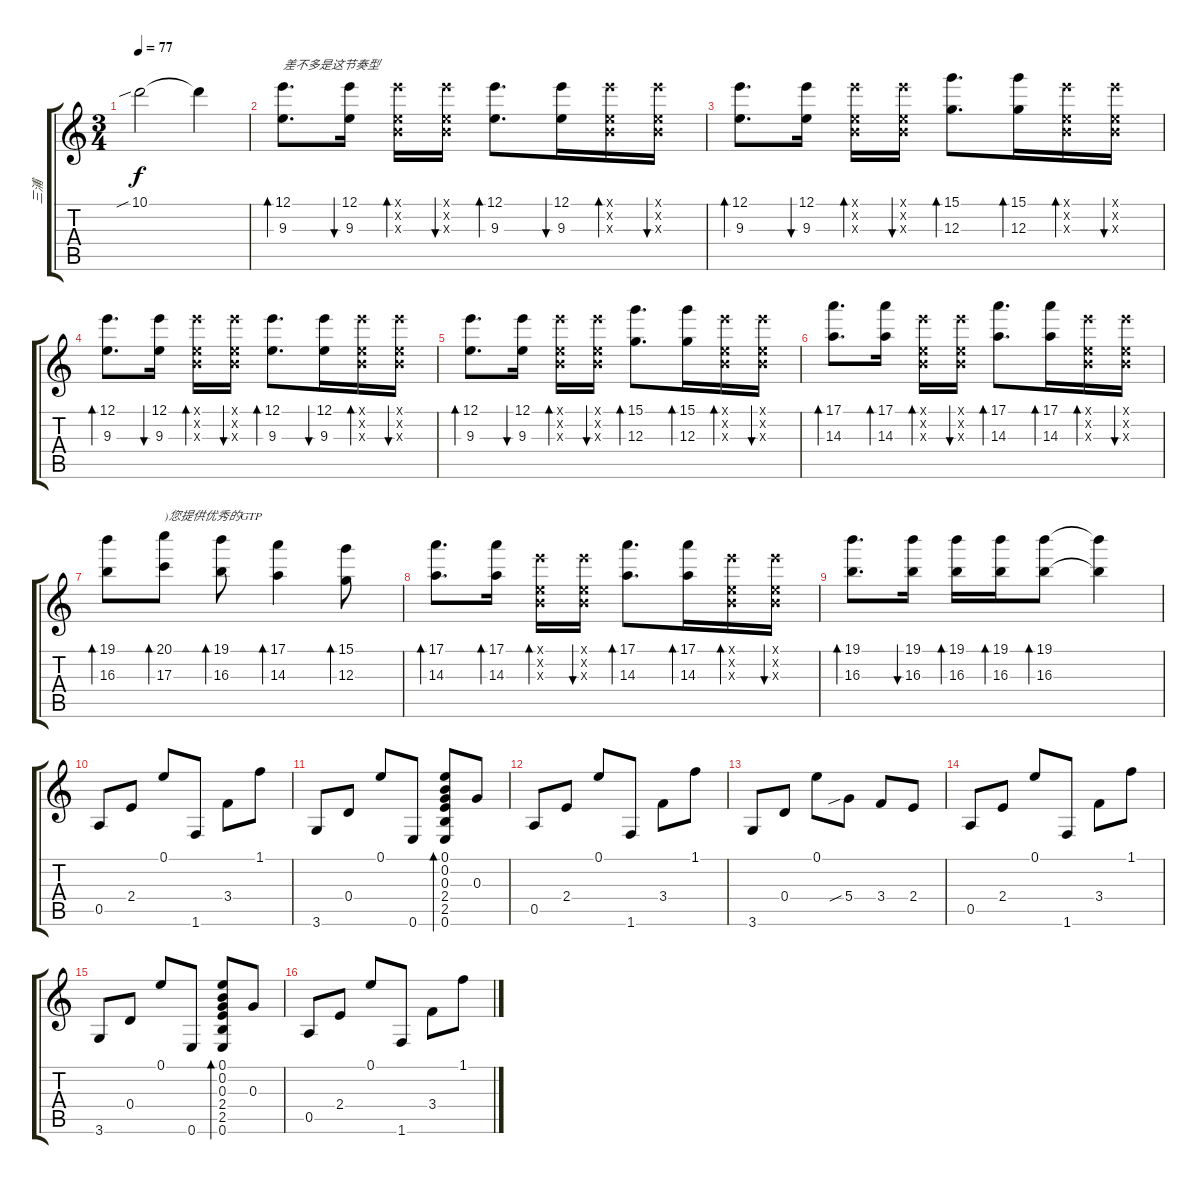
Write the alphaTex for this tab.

\track ("三浦" "三浦") {instrument acousticguitarsteel}
\staff {score tabs}
\tuning (E4 B3 G3 D3 A2 E2) {hide}
\ts (3 4)
\tempo 77
\clef g2
\ks c
10.1{sib}.2{dy f} 10.1{t}.4 |
(12.1 9.3).8{d bd 60 txt "差不多是这节奏型"} (12.1 9.3).16{bu 60} (12.1{x} 0.2{x} 9.3{x}).16{bd 30} (12.1{x} 0.2{x} 9.3{x}).16{bu 30 beam split} (12.1 9.3).8{d bd 60 beam merge} (12.1 9.3).16{bu 60} (12.1{x} 0.2{x} 9.3{x}).16{bd 30} (12.1{x} 0.2{x} 9.3{x}).16{bu 30} |
(12.1 9.3).8{d bd 60} (12.1 9.3).16{bu 60} (12.1{x} 0.2{x} 9.3{x}).16{bd 30} (12.1{x} 0.2{x} 9.3{x}).16{bu 30 beam split} (15.1 12.3).8{d bd 240 beam merge} (15.1 12.3).16{bd 240} (12.1{x} 0.2{x} 9.3{x}).16{bd 30} (12.1{x} 0.2{x} 9.3{x}).16{bu 30} |
(12.1 9.3).8{d bd 60} (12.1 9.3).16{bu 60} (12.1{x} 0.2{x} 9.3{x}).16{bd 30} (12.1{x} 0.2{x} 9.3{x}).16{bu 30 beam split} (12.1 9.3).8{d bd 60 beam merge} (12.1 9.3).16{bu 60} (12.1{x} 0.2{x} 9.3{x}).16{bd 30} (12.1{x} 0.2{x} 9.3{x}).16{bu 30} |
(12.1 9.3).8{d bd 60} (12.1 9.3).16{bu 60} (12.1{x} 0.2{x} 9.3{x}).16{bd 30} (12.1{x} 0.2{x} 9.3{x}).16{bu 30 beam split} (15.1 12.3).8{d bd 240 beam merge} (15.1 12.3).16{bd 240} (12.1{x} 0.2{x} 9.3{x}).16{bd 30} (12.1{x} 0.2{x} 9.3{x}).16{bu 30} |
(17.1 14.3).8{d bd 240} (17.1 14.3).16{bd 240} (12.1{x} 0.2{x} 9.3{x}).16{bd 30} (12.1{x} 0.2{x} 9.3{x}).16{bu 30 beam split} (17.1 14.3).8{d bd 240 beam merge} (17.1 14.3).16{bd 240} (12.1{x} 0.2{x} 9.3{x}).16{bd 30} (12.1{x} 0.2{x} 9.3{x}).16{bu 30} |
(19.1 16.3).8{bd 240} (20.1 17.3).8{bd 240 txt ")您提供优秀的GTP"} (19.1 16.3).8{bd 240} (17.1 14.3).4{bd 240} (15.1 12.3).8{bd 240} |
(17.1 14.3).8{d bd 240} (17.1 14.3).16{bd 240} (12.1{x} 0.2{x} 9.3{x}).16{bd 30} (12.1{x} 0.2{x} 9.3{x}).16{bu 30 beam split} (17.1 14.3).8{d bd 240 beam merge} (17.1 14.3).16{bd 240} (12.1{x} 0.2{x} 9.3{x}).16{bd 30} (12.1{x} 0.2{x} 9.3{x}).16{bu 30} |
(19.1 16.3).8{d bd 240} (19.1 16.3).16{bu 120} (19.1 16.3).16{bd 240} (19.1 16.3).16{bd 240} (19.1 16.3).8{bd 240} (19.1{t} 16.3{t}).4 |
0.5.8 2.4.8 0.1.8 1.6.8 3.4.8 1.1.8 |
3.6.8 0.4.8 0.1.8 0.6.8 (0.1 0.2 0.3 2.4 2.5 0.6).8{bd 60} 0.3.8 |
0.5.8 2.4.8 0.1.8 1.6.8 3.4.8 1.1.8 |
3.6.8 0.4.8 0.1.8 5.4{sib}.8 3.4.8 2.4.8 |
0.5.8 2.4.8 0.1.8 1.6.8 3.4.8 1.1.8 |
3.6.8 0.4.8 0.1.8 0.6.8 (0.1 0.2 0.3 2.4 2.5 0.6).8{bd 60} 0.3.8 |
0.5.8 2.4.8 0.1.8 1.6.8 3.4.8 1.1.8
